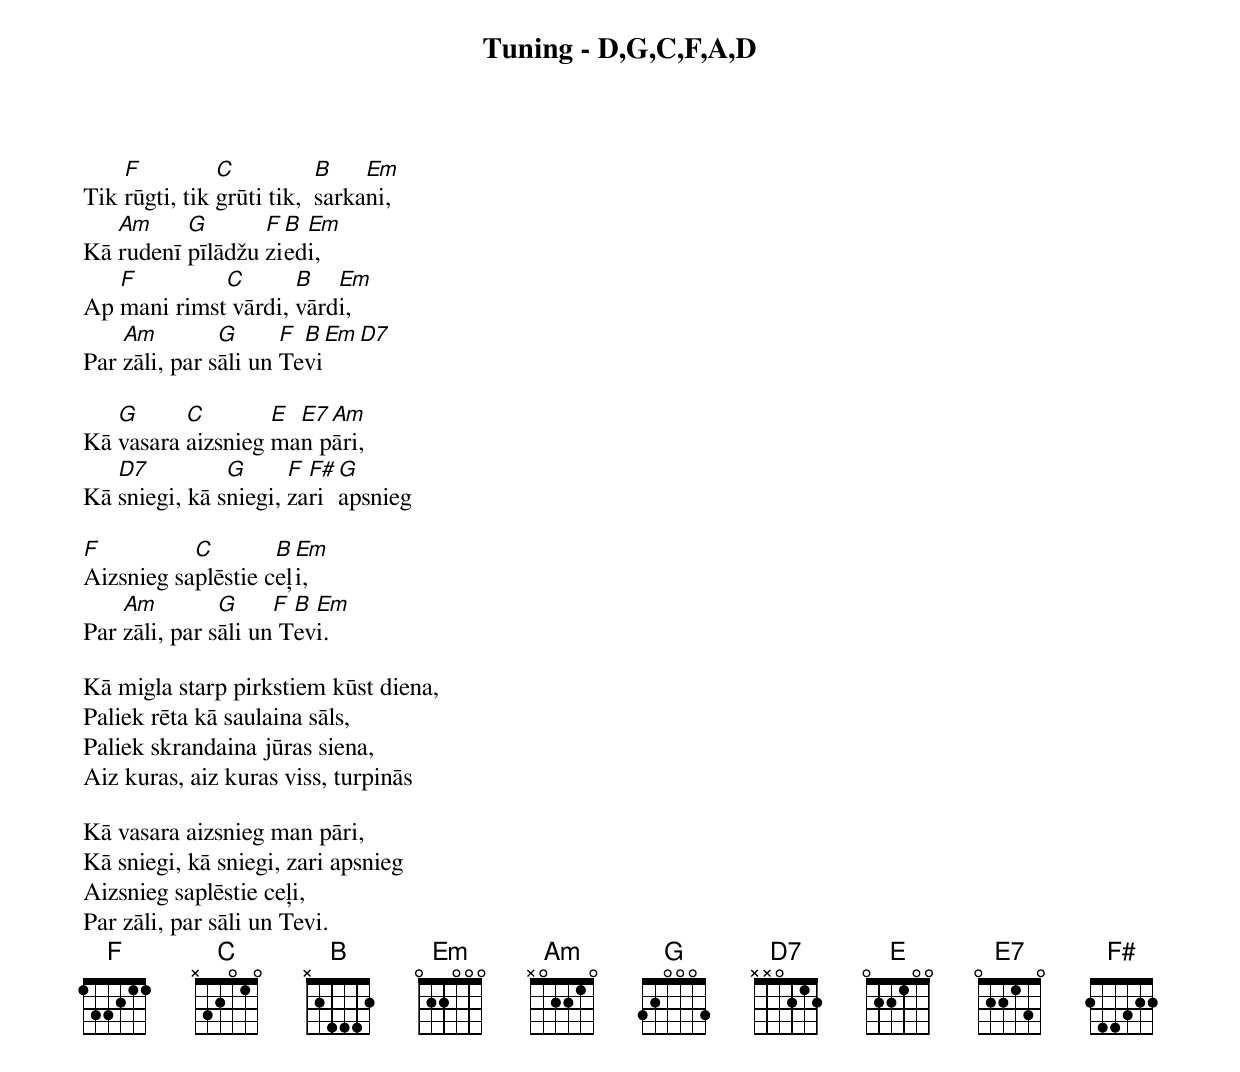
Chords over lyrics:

Tuning - D,G,C,F,A,D

    F          C           B    Em
Tik rūgti, tik grūti tik,  sarkani,
   Am     G       F B Em
Kā rudenī pīlādžu ziedi,
   F         C       B   Em
Ap mani rimst vārdi, vārdi,
    Am         G      F B Em D7
Par zāli, par sāli un Tevi

   G      C        E E7 Am
Kā vasara aizsnieg man pāri,
   D7          G      F F# G
Kā sniegi, kā sniegi, zari apsnieg

F          C        B Em
Aizsnieg saplēstie ceļi,
    Am         G     F B Em
Par zāli, par sāli un Tevi.

Kā migla starp pirkstiem kūst diena,
Paliek rēta kā saulaina sāls,
Paliek skrandaina jūras siena,
Aiz kuras, aiz kuras viss, turpinās

Kā vasara aizsnieg man pāri,
Kā sniegi, kā sniegi, zari apsnieg
Aizsnieg saplēstie ceļi,
Par zāli, par sāli un Tevi.
